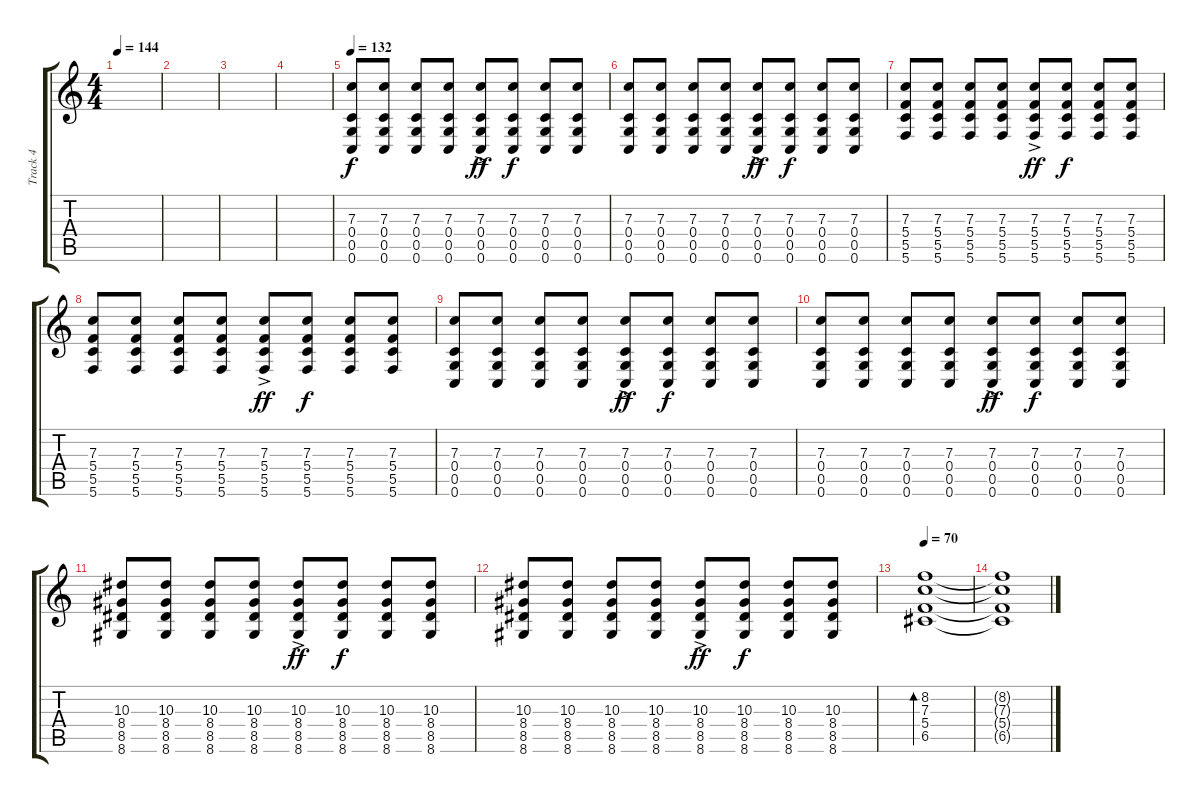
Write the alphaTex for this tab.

\track ("Track 4" "Track 4") {instrument acousticguitarsteel}
\staff {score tabs}
\tuning (D4 A3 F3 C3 G2 C2) {hide}
\ts (4 4)
\tempo 144
\clef g2
\ks c
|
|
|
|
\tempo 132
(7.3 0.4 0.5 0.6).8{volume 12} (7.3 0.4 0.5 0.6).8 (7.3 0.4 0.5 0.6).8 (7.3 0.4 0.5 0.6).8 (7.3 0.4 0.5 0.6{ac}).8{dy ff} (7.3 0.4 0.5 0.6).8{dy f} (7.3 0.4 0.5 0.6).8 (7.3 0.4 0.5 0.6).8 |
(7.3 0.4 0.5 0.6).8 (7.3 0.4 0.5 0.6).8 (7.3 0.4 0.5 0.6).8 (7.3 0.4 0.5 0.6).8 (7.3 0.4 0.5 0.6{ac}).8{dy ff} (7.3 0.4 0.5 0.6).8{dy f} (7.3 0.4 0.5 0.6).8 (7.3 0.4 0.5 0.6).8 |
(7.3 5.4 5.5 5.6).8 (7.3 5.4 5.5 5.6).8 (7.3 5.4 5.5 5.6).8 (7.3 5.4 5.5 5.6).8 (7.3 5.4{ac} 5.5 5.6).8{dy ff} (7.3 5.4 5.5 5.6).8{dy f} (7.3 5.4 5.5 5.6).8 (7.3 5.4 5.5 5.6).8 |
(7.3 5.4 5.5 5.6).8 (7.3 5.4 5.5 5.6).8 (7.3 5.4 5.5 5.6).8 (7.3 5.4 5.5 5.6).8 (7.3 5.4 5.5{ac} 5.6).8{dy ff} (7.3 5.4 5.5 5.6).8{dy f} (7.3 5.4 5.5 5.6).8 (7.3 5.4 5.5 5.6).8 |
(7.3 0.4 0.5 0.6).8 (7.3 0.4 0.5 0.6).8 (7.3 0.4 0.5 0.6).8 (7.3 0.4 0.5 0.6).8 (7.3 0.4 0.5{ac} 0.6).8{dy ff} (7.3 0.4 0.5 0.6).8{dy f} (7.3 0.4 0.5 0.6).8 (7.3 0.4 0.5 0.6).8 |
(7.3 0.4 0.5 0.6).8 (7.3 0.4 0.5 0.6).8 (7.3 0.4 0.5 0.6).8 (7.3 0.4 0.5 0.6).8 (7.3 0.4{ac} 0.5 0.6).8{dy ff} (7.3 0.4 0.5 0.6).8{dy f} (7.3 0.4 0.5 0.6).8 (7.3 0.4 0.5 0.6).8 |
(10.3 8.4 8.5 8.6).8 (10.3 8.4 8.5 8.6).8 (10.3 8.4 8.5 8.6).8 (10.3 8.4 8.5 8.6).8 (10.3 8.4{ac} 8.5 8.6).8{dy ff} (10.3 8.4 8.5 8.6).8{dy f} (10.3 8.4 8.5 8.6).8 (10.3 8.4 8.5 8.6).8 |
(10.3 8.4 8.5 8.6).8 (10.3 8.4 8.5 8.6).8 (10.3 8.4 8.5 8.6).8 (10.3 8.4 8.5 8.6).8 (10.3 8.4{ac} 8.5 8.6).8{dy ff} (10.3 8.4 8.5 8.6).8{dy f} (10.3 8.4 8.5 8.6).8 (10.3 8.4 8.5 8.6).8 |
\tempo 70
(8.2 7.3 5.4 6.5).1{bd 240} |
(8.2{t} 7.3{t} 5.4{t} 6.5{t}).1
